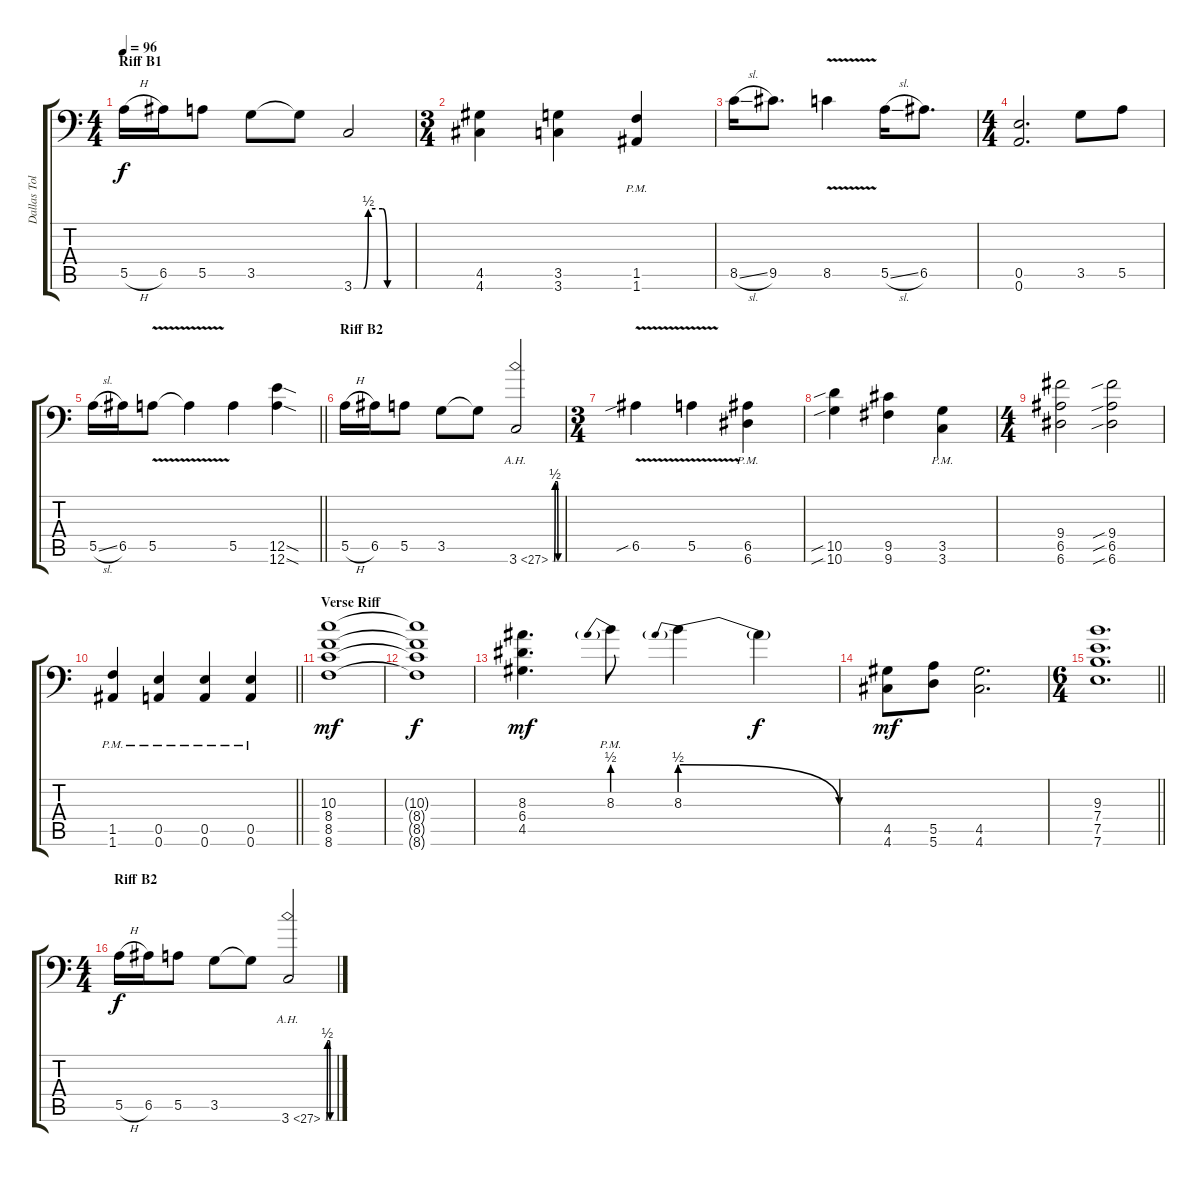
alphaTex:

\track ("Dallas Toler-Wade" "Dallas Tol") {instrument distortionguitar}
\staff {score tabs}
\tuning (B3 Gb3 D3 A2 E2 A1) {hide}
\ts (4 4)
\section ("" "Riff B1")
\tempo 96
\clef f4
\ks c
5.5{h}.16{dy f} 6.5.16 5.5.8 3.5.8 3.5{t}.8 3.6{be (custom 0 0 10 0 15 2 30 2 35 0 60 0)}.2 |
\ts (3 4)
(4.5 4.6).4 (3.5 3.6).4 (1.5{pm} 1.6{pm}).4 |
8.5{sl}.16 9.5.8{d} 8.5{v}.4 5.5{sl}.16 6.5.8{d} |
\ts (4 4)
(0.5 0.6).2{d} 3.5.8 5.5.8 |
\barLineRight lightlight
5.5{sl}.16 6.5.16 5.5{v}.8 5.5{t}.4 5.5.4 (12.5{sod} 12.6{sod}).4 |
\section ("" "Riff B2")
5.5{h}.16 6.5.16 5.5.8 3.5.8 3.5{t}.8 3.6{be (custom 0 0 10 0 15 2 30 2 35 0 60 0) ah 24}.2 |
\ts (3 4)
6.5{v sib}.4 5.5{v}.4 (6.5{pm} 6.6{pm}).4 |
(10.5{sib} 10.6{sib}).4 (9.5 9.6).4 (3.5{pm} 3.6{pm}).4 |
\ts (4 4)
(9.4 6.5 6.6).2 (9.4{sib} 6.5{sib} 6.6{sib}).2 |
\barLineRight lightlight
(1.5{pm} 1.6{pm}).4 (0.5{pm} 0.6{pm}).4 (0.5{pm} 0.6{pm}).4 (0.5{pm} 0.6{pm}).4 |
\section ("" "Verse Riff")
(10.3 8.4 8.5 8.6).1{dy mf} |
(10.3{t} 8.4{t} 8.5{t} 8.6{t}).1{dy f} |
(8.3 6.4 4.5).4{d dy mf} 8.3{be (prebend 0 2 60 2) pm}.8 8.3{be (prebendrelease 0 2 60 0)}.4 8.3{t}.4{dy f} |
(4.5 4.6).8{dy mf} (5.5 5.6).8 (4.5 4.6).2{d} |
\ts (6 4)
\barLineRight lightlight
(9.3 7.4 7.5 7.6).1{d} |
\ts (4 4)
\section ("" "Riff B2")
5.5{h}.16{dy f} 6.5.16 5.5.8 3.5.8 3.5{t}.8 3.6{be (custom 0 0 10 0 15 2 30 2 35 0 60 0) ah 24}.2
